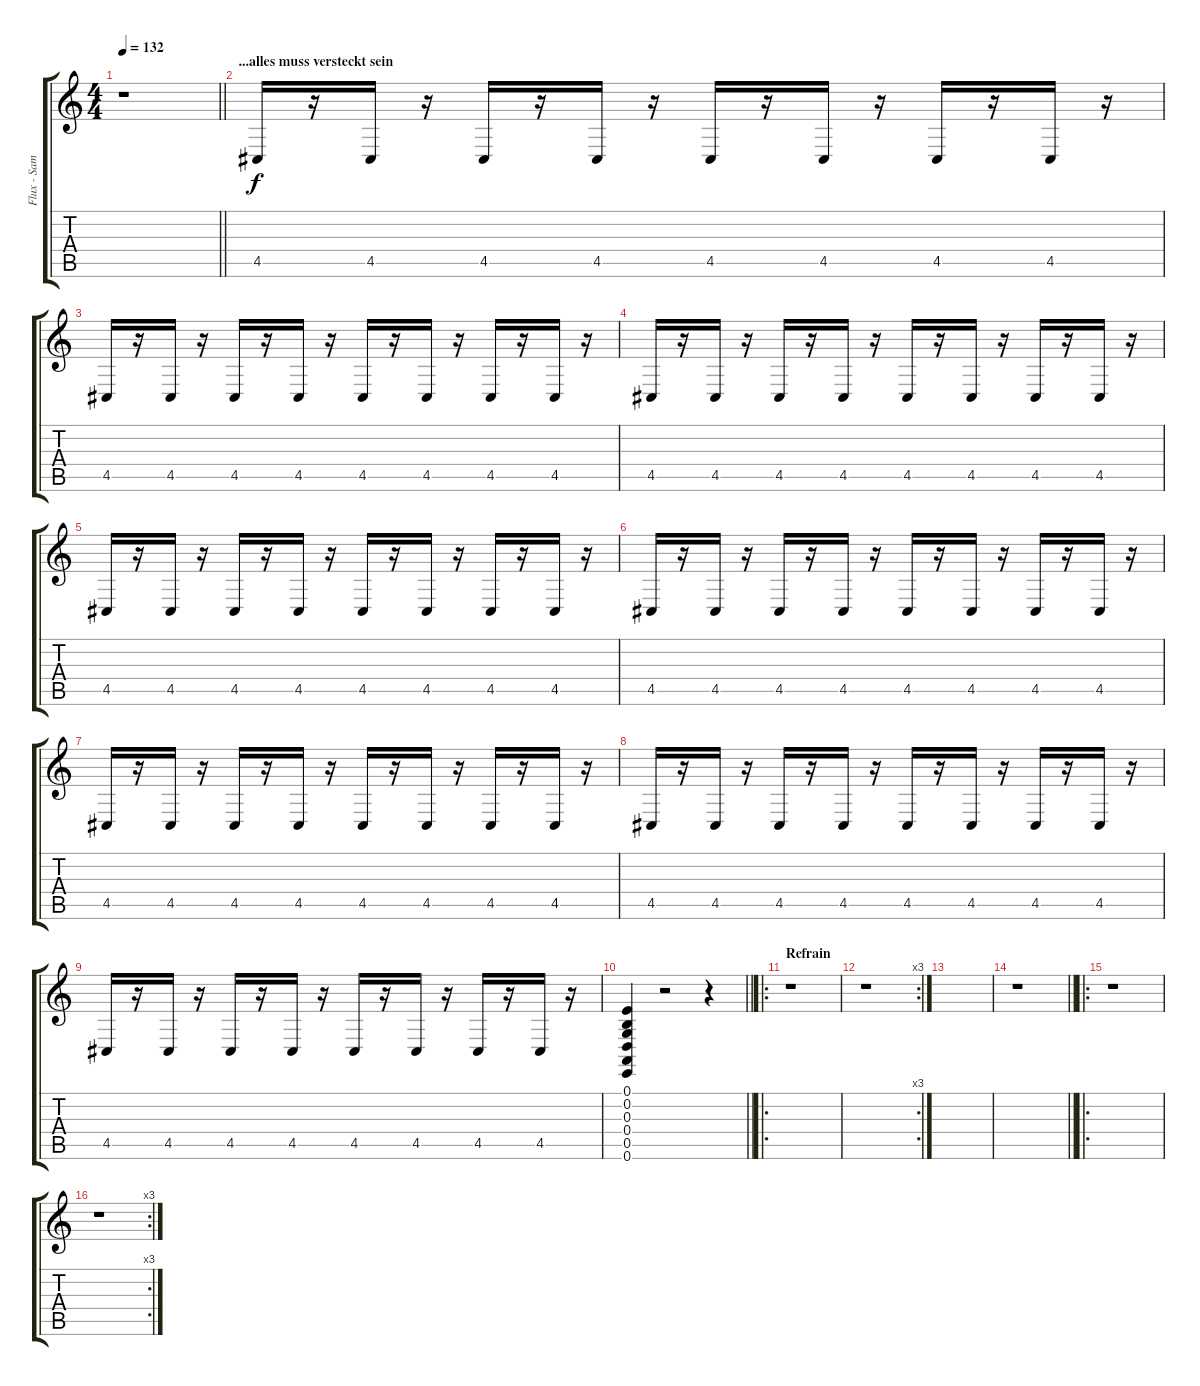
\track ("Flux - Sampler" "Flux - Sam") {instrument pad8sweep}
\staff {score tabs}
\tuning (E4 B3 G3 D3 A2 E2) {hide}
\ts (4 4)
\tempo 132
\clef g2
\barLineRight lightlight
\ks c
r.1{dy f} |
\section ("" "...alles muss versteckt sein")
4.5.16 r.16 4.5.16 r.16 4.5.16 r.16 4.5.16 r.16 4.5.16 r.16 4.5.16 r.16 4.5.16 r.16 4.5.16 r.16 |
4.5.16 r.16 4.5.16 r.16 4.5.16 r.16 4.5.16 r.16 4.5.16 r.16 4.5.16 r.16 4.5.16 r.16 4.5.16 r.16 |
4.5.16 r.16 4.5.16 r.16 4.5.16 r.16 4.5.16 r.16 4.5.16 r.16 4.5.16 r.16 4.5.16 r.16 4.5.16 r.16 |
4.5.16 r.16 4.5.16 r.16 4.5.16 r.16 4.5.16 r.16 4.5.16 r.16 4.5.16 r.16 4.5.16 r.16 4.5.16 r.16 |
4.5.16 r.16 4.5.16 r.16 4.5.16 r.16 4.5.16 r.16 4.5.16 r.16 4.5.16 r.16 4.5.16 r.16 4.5.16 r.16 |
4.5.16 r.16 4.5.16 r.16 4.5.16 r.16 4.5.16 r.16 4.5.16 r.16 4.5.16 r.16 4.5.16 r.16 4.5.16 r.16 |
4.5.16 r.16 4.5.16 r.16 4.5.16 r.16 4.5.16 r.16 4.5.16 r.16 4.5.16 r.16 4.5.16 r.16 4.5.16 r.16 |
4.5.16 r.16 4.5.16 r.16 4.5.16 r.16 4.5.16 r.16 4.5.16 r.16 4.5.16 r.16 4.5.16 r.16 4.5.16 r.16 |
\barLineRight lightlight
(0.1 0.2 0.3 0.4 0.5 0.6).4{instrument gunshot} r.2 r.4 |
\ro
\section ("" "Refrain")
r.1 |
\rc 3
r.1 |
|
\barLineRight lightlight
r.1 |
\ro
r.1 |
\rc 3
r.1
